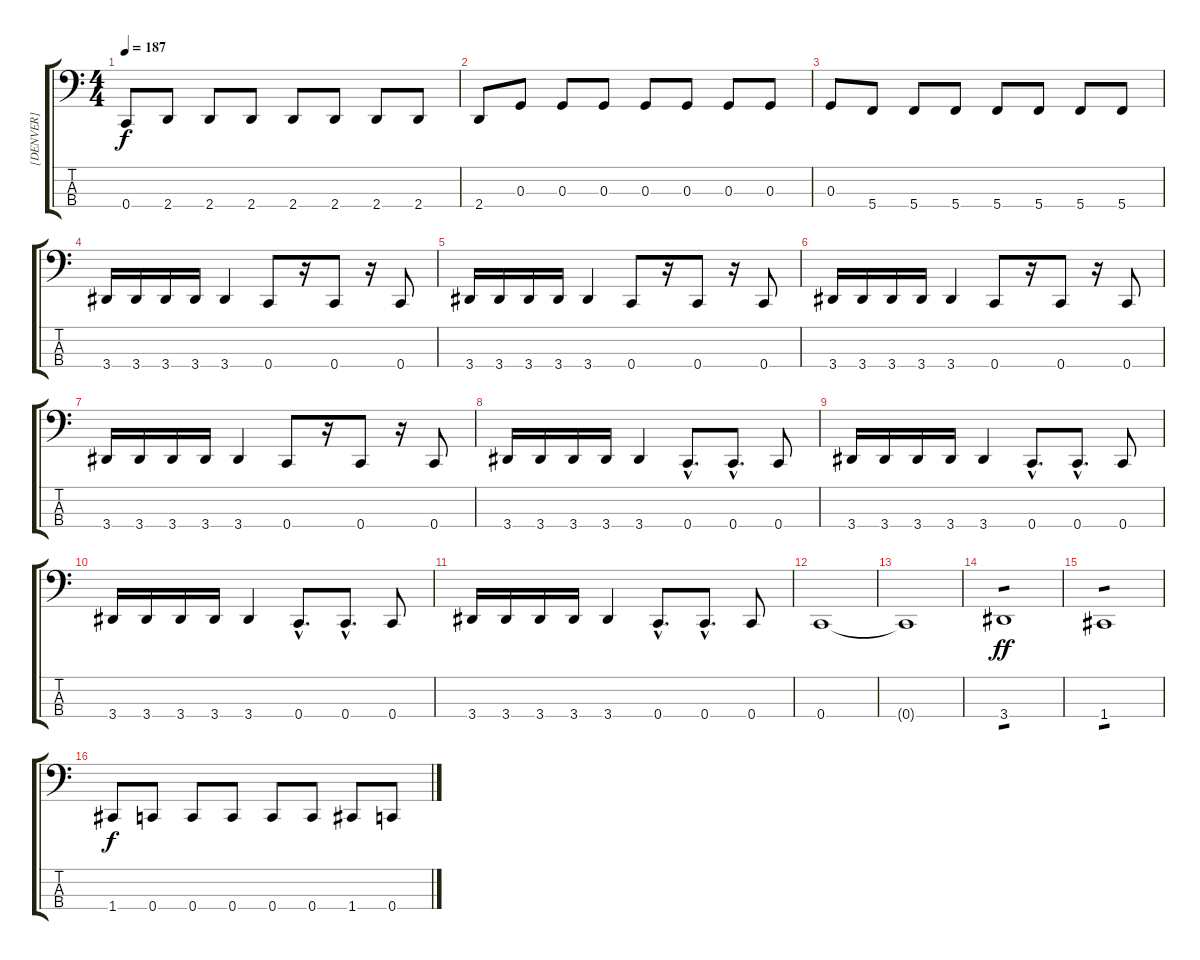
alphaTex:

\track ("[DENVER]" "[DENVER]") {instrument electricbassfinger}
\staff {score tabs}
\tuning (F2 C2 G1 C1) {hide}
\ts (4 4)
\tempo 187
\clef f4
\ks c
0.4.8{dy f} 2.4.8 2.4.8 2.4.8 2.4.8 2.4.8 2.4.8 2.4.8 |
2.4.8 0.3.8 0.3.8 0.3.8 0.3.8 0.3.8 0.3.8 0.3.8 |
0.3.8 5.4.8 5.4.8 5.4.8 5.4.8 5.4.8 5.4.8 5.4.8 |
3.4.16 3.4.16 3.4.16 3.4.16 3.4.4 0.4.8 r.16 0.4.8 r.16 0.4.8 |
3.4.16 3.4.16 3.4.16 3.4.16 3.4.4 0.4.8 r.16 0.4.8 r.16 0.4.8 |
3.4.16 3.4.16 3.4.16 3.4.16 3.4.4 0.4.8 r.16 0.4.8 r.16 0.4.8 |
3.4.16 3.4.16 3.4.16 3.4.16 3.4.4 0.4.8 r.16 0.4.8 r.16 0.4.8 |
3.4.16 3.4.16 3.4.16 3.4.16 3.4.4 0.4{hac}.8{d} 0.4{hac}.8{d} 0.4.8 |
3.4.16 3.4.16 3.4.16 3.4.16 3.4.4 0.4{hac}.8{d} 0.4{hac}.8{d} 0.4.8 |
3.4.16 3.4.16 3.4.16 3.4.16 3.4.4 0.4{hac}.8{d} 0.4{hac}.8{d} 0.4.8 |
3.4.16 3.4.16 3.4.16 3.4.16 3.4.4 0.4{hac}.8{d} 0.4{hac}.8{d} 0.4.8 |
0.4.1 |
0.4{t}.1 |
3.4.1{tp 1 dy ff} |
1.4.1{tp 1} |
1.4.8{dy f} 0.4.8 0.4.8 0.4.8 0.4.8 0.4.8 1.4.8 0.4.8
